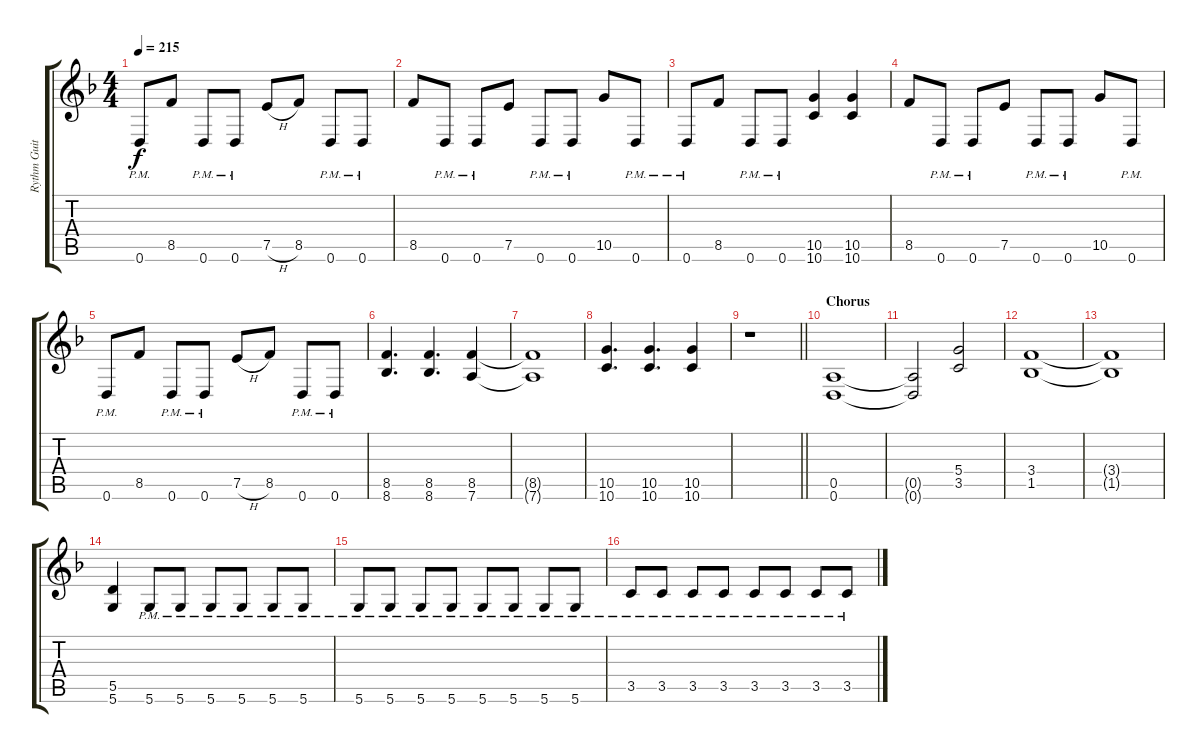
\track ("Rythm Guitar" "Rythm Guit") {instrument overdrivenguitar}
\staff {score tabs}
\tuning (E4 B3 G3 D3 A2 D2) {hide}
\ts (4 4)
\tempo 215
\clef g2
\ks f
0.6{pm}.8{dy f} 8.5.8 0.6{pm}.8 0.6{pm}.8 7.5{h}.8 8.5.8 0.6{pm}.8 0.6{pm}.8 |
8.5.8 0.6{pm}.8 0.6{pm}.8 7.5.8 0.6{pm}.8 0.6{pm}.8 10.5.8 0.6{pm}.8 |
0.6{pm}.8 8.5.8 0.6{pm}.8 0.6{pm}.8 (10.5 10.6).4 (10.5 10.6).4 |
8.5.8 0.6{pm}.8 0.6{pm}.8 7.5.8 0.6{pm}.8 0.6{pm}.8 10.5.8 0.6{pm}.8 |
0.6{pm}.8 8.5.8 0.6{pm}.8 0.6{pm}.8 7.5{h}.8 8.5.8 0.6{pm}.8 0.6{pm}.8 |
(8.5 8.6).4{d} (8.5 8.6).4{d} (8.5 7.6).4 |
(8.5{t} 7.6{t}).1 |
(10.5 10.6).4{d} (10.5 10.6).4{d} (10.5 10.6).4 |
\barLineRight lightlight
r.1 |
\section ("" "Chorus")
(0.5 0.6).1 |
(0.5{t} 0.6{t}).2 (5.4 3.5).2 |
(3.4 1.5).1 |
(3.4{t} 1.5{t}).1 |
(5.5 5.6).4 5.6{pm}.8 5.6{pm}.8 5.6{pm}.8 5.6{pm}.8 5.6{pm}.8 5.6{pm}.8 |
5.6{pm}.8 5.6{pm}.8 5.6{pm}.8 5.6{pm}.8 5.6{pm}.8 5.6{pm}.8 5.6{pm}.8 5.6{pm}.8 |
3.5{pm}.8 3.5{pm}.8 3.5{pm}.8 3.5{pm}.8 3.5{pm}.8 3.5{pm}.8 3.5{pm}.8 3.5{pm}.8
